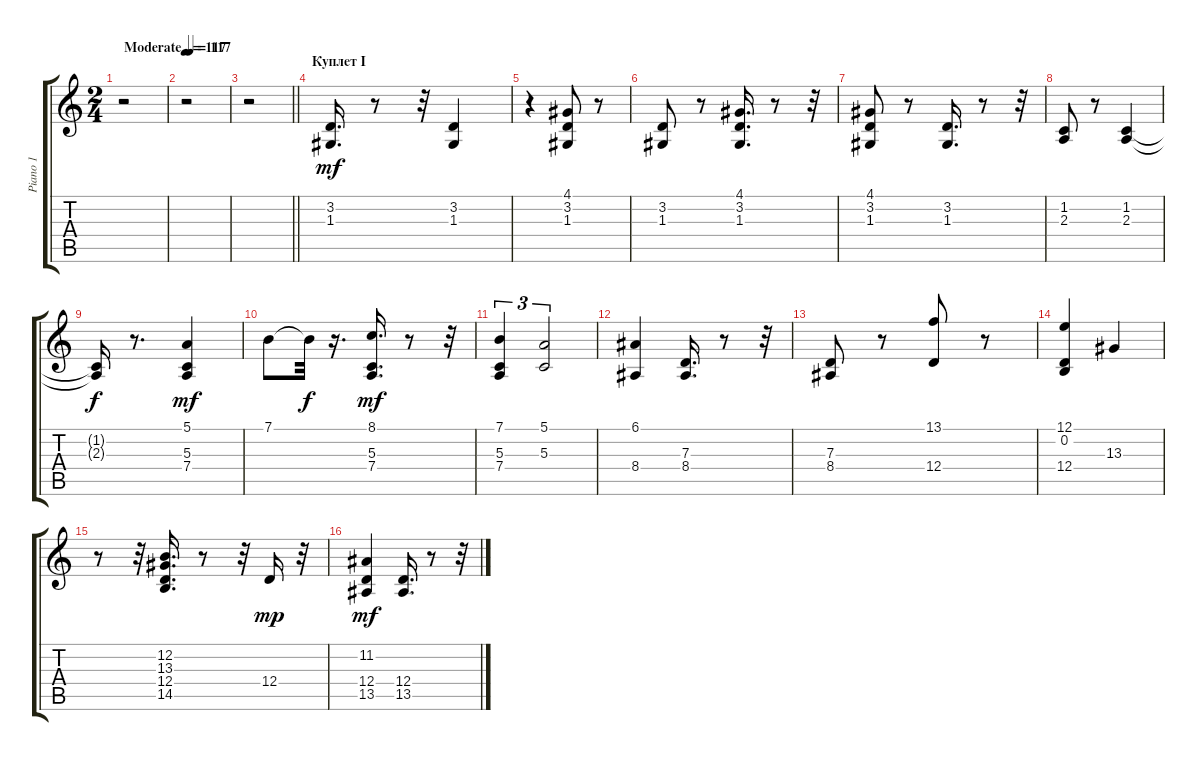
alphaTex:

\track ("Piano 1" "Piano 1") {instrument acousticgrandpiano}
\staff {score tabs}
\tuning (E4 B3 G3 D3 A2 E2) {hide}
\ts (2 4)
\tempo (117 "Moderate")
\clef g2
\ks c
r.2{dy mf instrument acousticgrandpiano} |
\tempo 117
r.2 |
\barLineRight lightlight
r.2 |
\section ("" "Куплет I")
(3.2 1.3).16{d} r.8 r.32 (3.2 1.3).4 |
r.4 (4.1 3.2 1.3).8 r.8 |
(3.2 1.3).8 r.8 (4.1 3.2 1.3).16{d} r.8 r.32 |
(4.1 3.2 1.3).8 r.8 (3.2 1.3).16{d} r.8 r.32 |
(1.2 2.3).8 r.8 (1.2 2.3).4 |
(1.2{t} 2.3{t}).16{dy f} r.8{d} (5.1 5.3 7.4).4{dy mf} |
7.1.8 7.1{t}.32{dy f} r.16{d} (8.1 5.3 7.4).16{d dy mf} r.8 r.32 |
(7.1 5.3 7.4).4{tu (3 2)} (5.1 5.3).2{tu (3 2)} |
(6.1 8.4).4 (7.3 8.4).16{d} r.8 r.32 |
(7.3 8.4).8 r.8 (13.1 12.4).8 r.8 |
(12.1 0.2 12.4).4 13.3.4 |
r.8 r.32 (12.2 13.3 12.4 14.5).16{d} r.8 r.32 12.4.16{dy mp} r.32 |
(11.2 12.4 13.5).4{dy mf} (12.4 13.5).16{d} r.8 r.32
